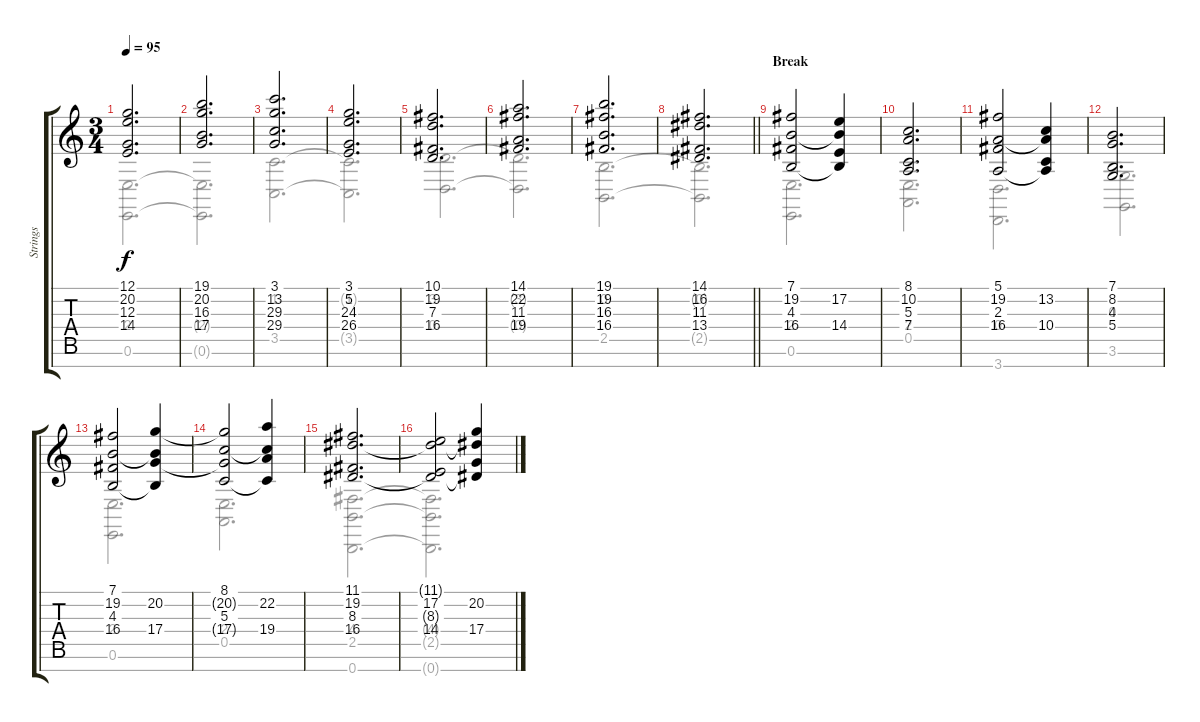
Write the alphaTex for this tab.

\track ("Strings" "Strings") {instrument stringensemble1}
\staff {score tabs}
\tuning (E4 B3 G3 D3 A2 E2 B1) {hide}
\voice
\ts (3 4)
\tempo 95
\clef g2
\ks c
(12.1 20.2 12.3 14.4).2{d dy f} |
(19.1 20.2 16.3 17.4).2{d} |
(3.1 13.2 29.3 29.4).2{d} |
(3.1 5.2 24.3 26.4).2{d} |
(10.1 19.2 7.3 16.4).2{d} |
(14.1 22.2 11.3 19.4).2{d} |
(19.1 19.2 16.3 16.4).2{d} |
\barLineRight lightlight
(14.1 16.2 11.3 13.4).2{d} |
\section ("" "Break")
(7.1 19.2 4.3 16.4).2 (7.1{t} 17.2 4.3{t} 14.4).4 |
(8.1 10.2 5.3 7.4).2{d} |
(5.1 19.2 2.3 16.4).2 (5.1{t} 13.2 2.3{t} 10.4).4 |
(7.1 8.2 4.3 5.4).2{d} |
(7.1 19.2 4.3 16.4).2 (7.1{t} 20.2 4.3{t} 17.4).4 |
(8.1 20.2{t} 5.3 17.4{t}).2 (8.1{t} 22.2 5.3{t} 19.4).4 |
(11.1 19.2 8.3 16.4).2{d} |
(11.1{t} 17.2 8.3{t} 14.4).2 (11.1{t} 20.2 8.3{t} 17.4).4
\voice
\clef g2
\ottava regular
\simile none
\ks c
(2.4 0.6).2{d dy f} |
(2.4{t} 0.6{t}).2{d} |
(1.2 3.5).2{d} |
(1.2{t} 3.5{t}).2{d} |
(3.2 0.4).2{d} |
(3.2{t} 0.4{t}).2{d} |
(0.2 2.5).2{d} |
\barLineRight lightlight
(0.2{t} 2.5{t}).2{d} |
(2.4 0.6).2{d} |
(2.4 0.5).2{d} |
(0.4 3.7).2{d} |
(0.3 3.6).2{d} |
(2.4 0.6).2{d} |
(2.4 0.5).2{d} |
(4.4 2.5 0.7).2{d} |
(4.4{t} 2.5{t} 0.7{t}).2{d}
